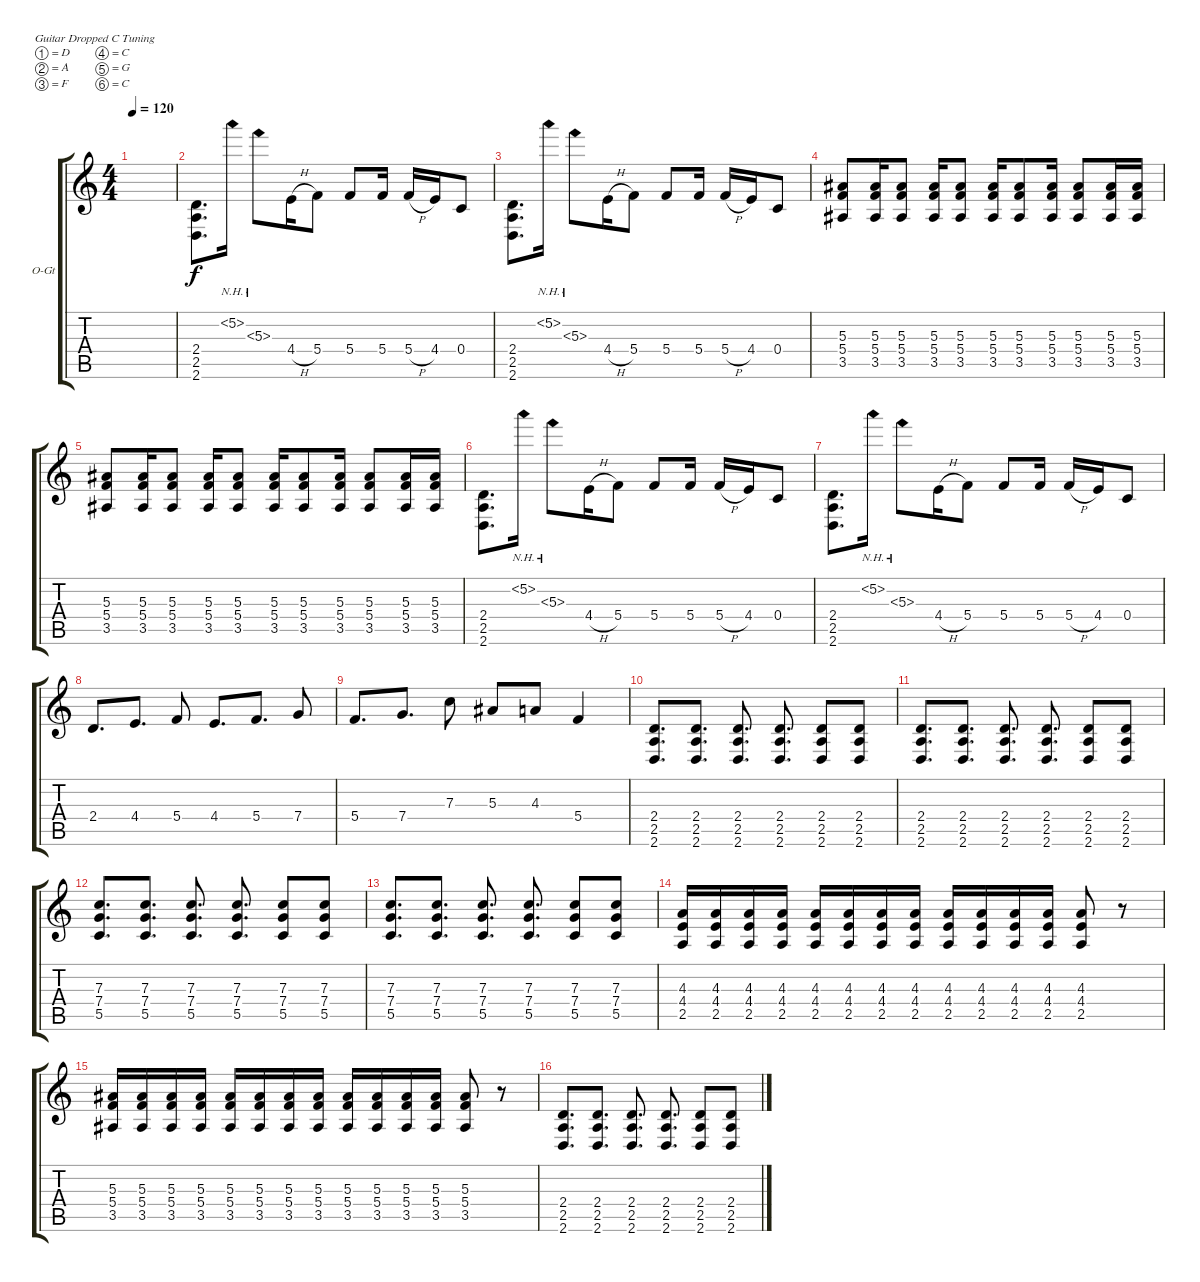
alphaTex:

\bracketExtendMode groupsimilarinstruments
\firstSystemTrackNameOrientation horizontal
\otherSystemsTrackNameOrientation horizontal
\track ("Overdrive Guitar" "O-Gt") {instrument overdrivenguitar}
\staff {score tabs}
\tuning (D4 A3 F3 C3 G2 C2)
\ts (4 4)
\tempo 120
\clef g2
\ks c
|
(2.4 2.5 2.6).8{d} 5.2{nh}.16 5.3{nh}.8 4.4{h}.16 5.4.8 5.4.8 5.4.16 5.4{h}.16 4.4.16 0.4.8 |
(2.4 2.5 2.6).8{d} 5.2{nh}.16 5.3{nh}.8 4.4{h}.16 5.4.8 5.4.8 5.4.16 5.4{h}.16 4.4.16 0.4.8 |
(5.3 5.4 3.5).8 (5.3 5.4 3.5).16 (5.3 5.4 3.5).8 (5.3 5.4 3.5).16 (5.3 5.4 3.5).8 (5.3 5.4 3.5).16 (5.3 5.4 3.5).8 (5.3 5.4 3.5).16 (5.3 5.4 3.5).8 (5.3 5.4 3.5).16 (5.3 5.4 3.5).16 |
(5.3 5.4 3.5).8 (5.3 5.4 3.5).16 (5.3 5.4 3.5).8 (5.3 5.4 3.5).16 (5.3 5.4 3.5).8 (5.3 5.4 3.5).16 (5.3 5.4 3.5).8 (5.3 5.4 3.5).16 (5.3 5.4 3.5).8 (5.3 5.4 3.5).16 (5.3 5.4 3.5).16 |
(2.4 2.5 2.6).8{d} 5.2{nh}.16 5.3{nh}.8 4.4{h}.16 5.4.8 5.4.8 5.4.16 5.4{h}.16 4.4.16 0.4.8 |
(2.4 2.5 2.6).8{d} 5.2{nh}.16 5.3{nh}.8 4.4{h}.16 5.4.8 5.4.8 5.4.16 5.4{h}.16 4.4.16 0.4.8 |
2.4.8{d} 4.4.8{d} 5.4.8 4.4.8{d} 5.4.8{d} 7.4.8 |
5.4.8{d} 7.4.8{d} 7.3.8 5.3.8 4.3.8 5.4.4 |
(2.4 2.5 2.6).8{d} (2.4 2.5 2.6).8{d} (2.4 2.5 2.6).8{d} (2.4 2.5 2.6).8{d} (2.4 2.5 2.6).8 (2.4 2.5 2.6).8 |
(2.4 2.5 2.6).8{d} (2.4 2.5 2.6).8{d} (2.4 2.5 2.6).8{d} (2.4 2.5 2.6).8{d} (2.4 2.5 2.6).8 (2.4 2.5 2.6).8 |
(7.3 7.4 5.5).8{d} (7.3 7.4 5.5).8{d} (7.3 7.4 5.5).8{d} (7.3 7.4 5.5).8{d} (7.3 7.4 5.5).8 (7.3 7.4 5.5).8 |
(7.3 7.4 5.5).8{d} (7.3 7.4 5.5).8{d} (7.3 7.4 5.5).8{d} (7.3 7.4 5.5).8{d} (7.3 7.4 5.5).8 (7.3 7.4 5.5).8 |
(4.3 4.4 2.5).16 (4.3 4.4 2.5).16 (4.3 4.4 2.5).16 (4.3 4.4 2.5).16 (4.3 4.4 2.5).16 (4.3 4.4 2.5).16 (4.3 4.4 2.5).16 (4.3 4.4 2.5).16 (4.3 4.4 2.5).16 (4.3 4.4 2.5).16 (4.3 4.4 2.5).16 (4.3 4.4 2.5).16 (4.3 4.4 2.5).8 r.8 |
(5.3 5.4 3.5).16 (5.3 5.4 3.5).16 (5.3 5.4 3.5).16 (5.3 5.4 3.5).16 (5.3 5.4 3.5).16 (5.3 5.4 3.5).16 (5.3 5.4 3.5).16 (5.3 5.4 3.5).16 (5.3 5.4 3.5).16 (5.3 5.4 3.5).16 (5.3 5.4 3.5).16 (5.3 5.4 3.5).16 (5.3 5.4 3.5).8 r.8 |
(2.4 2.5 2.6).8{d} (2.4 2.5 2.6).8{d} (2.4 2.5 2.6).8{d} (2.4 2.5 2.6).8{d} (2.4 2.5 2.6).8 (2.4 2.5 2.6).8
